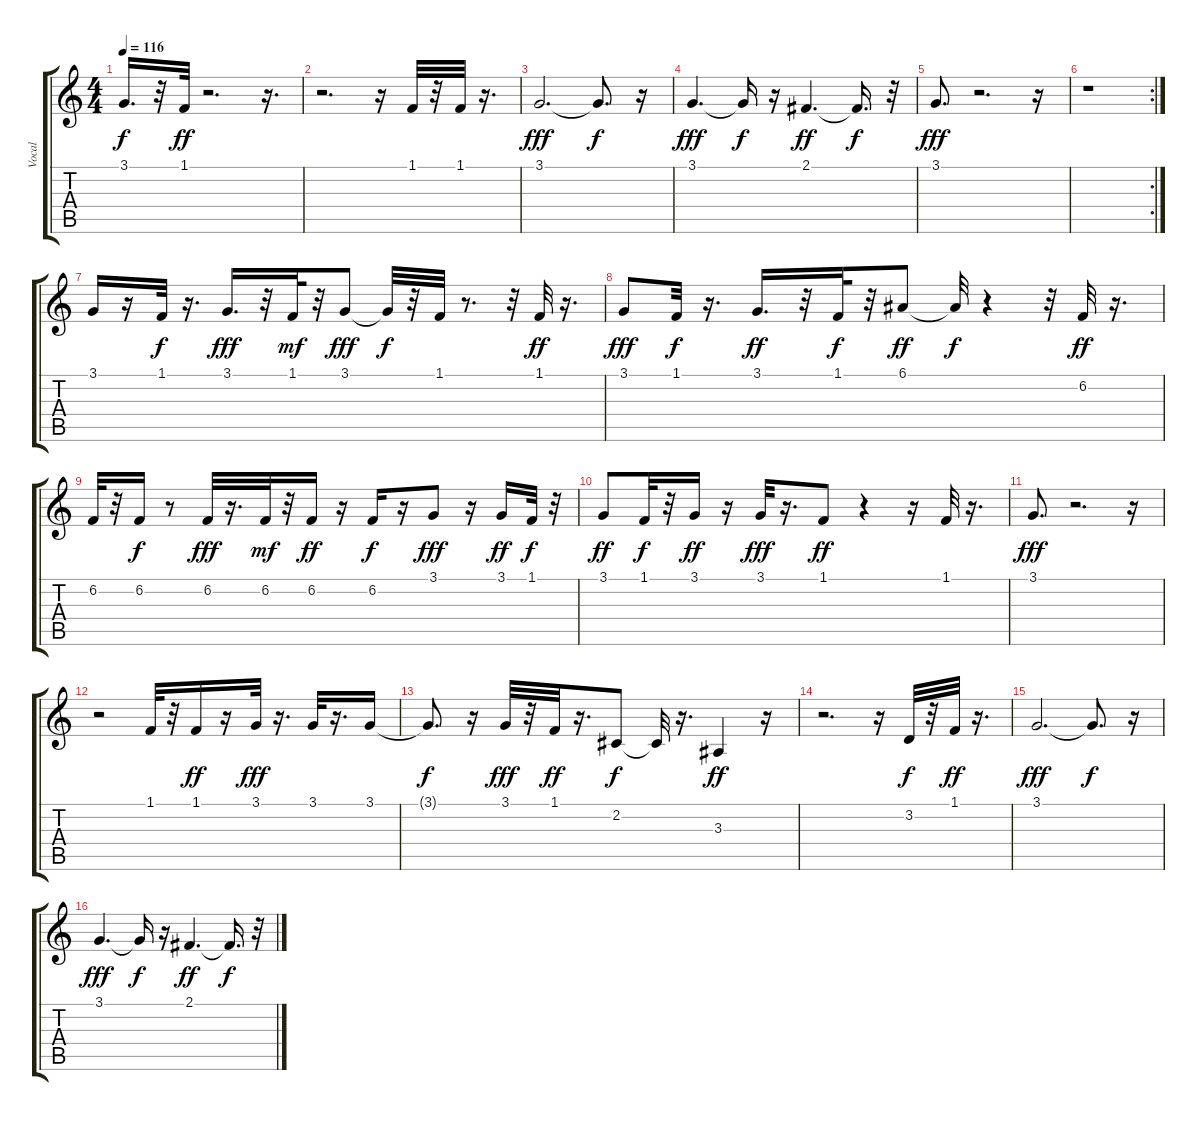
\track ("Vocal" "Vocal") {instrument tenorsax}
\staff {score tabs}
\tuning (E4 B3 G3 D3 A2 E2) {hide}
\ts (4 4)
\tempo 116
\clef g2
\ks c
3.1{t}.16{d dy f} r.32 1.1.32{dy ff} r.2{d} r.16{d} |
r.2{d} r.16 1.1.32 r.32 1.1.32 r.16{d} |
3.1.2{d dy fff} 3.1{t}.8{d dy f} r.16 |
3.1.4{d dy fff} 3.1{t}.16{dy f} r.16 2.1.4{d dy ff} 2.1{t}.16{d dy f} r.32 |
3.1.8{d dy fff} r.2{d} r.16 |
\rc 2
r.1 |
3.1.16 r.16 1.1.32{dy f} r.16{d} 3.1.16{d dy fff} r.32 1.1.32{dy mf} r.32 3.1.8{dy fff} 3.1{t}.32{dy f} r.32 1.1.32 r.8{d} r.32 1.1.32{dy ff} r.16{d} |
3.1.8{dy fff} 1.1.32{dy f} r.16{d} 3.1.16{d dy ff} r.32 1.1.32{dy f} r.32 6.1.8{dy ff} 6.1{t}.32{dy f} r.4 r.32 6.2.32{dy ff} r.16{d} |
6.2.32 r.32 6.2.16{dy f} r.8 6.2.32{dy fff} r.16{d} 6.2.32{dy mf} r.32 6.2.16{dy ff} r.16 6.2.16{dy f} r.16 3.1.8{dy fff} r.16 3.1.16{dy ff} 1.1.32{dy f} r.32 |
3.1.8{dy ff} 1.1.32{dy f} r.32 3.1.16{dy ff} r.16 3.1.32{dy fff} r.16{d} 1.1.8{dy ff} r.4 r.16 1.1.32 r.16{d} |
3.1.8{d dy fff} r.2{d} r.16 |
r.2 1.1.32 r.32 1.1.16{dy ff} r.16 3.1.32{dy fff} r.16{d} 3.1.32 r.16{d} 3.1.16 |
3.1{t}.8{d dy f} r.16 3.1.32{dy fff} r.32 1.1.32{dy ff} r.16{d} 2.2.8{dy f} 2.2{t}.32 r.16{d} 3.3.4{dy ff} r.16 |
r.2{d} r.16 3.2.32{dy f} r.32 1.1.32{dy ff} r.16{d} |
3.1.2{d dy fff} 3.1{t}.8{d dy f} r.16 |
3.1.4{d dy fff} 3.1{t}.16{dy f} r.16 2.1.4{d dy ff} 2.1{t}.16{d dy f} r.32
